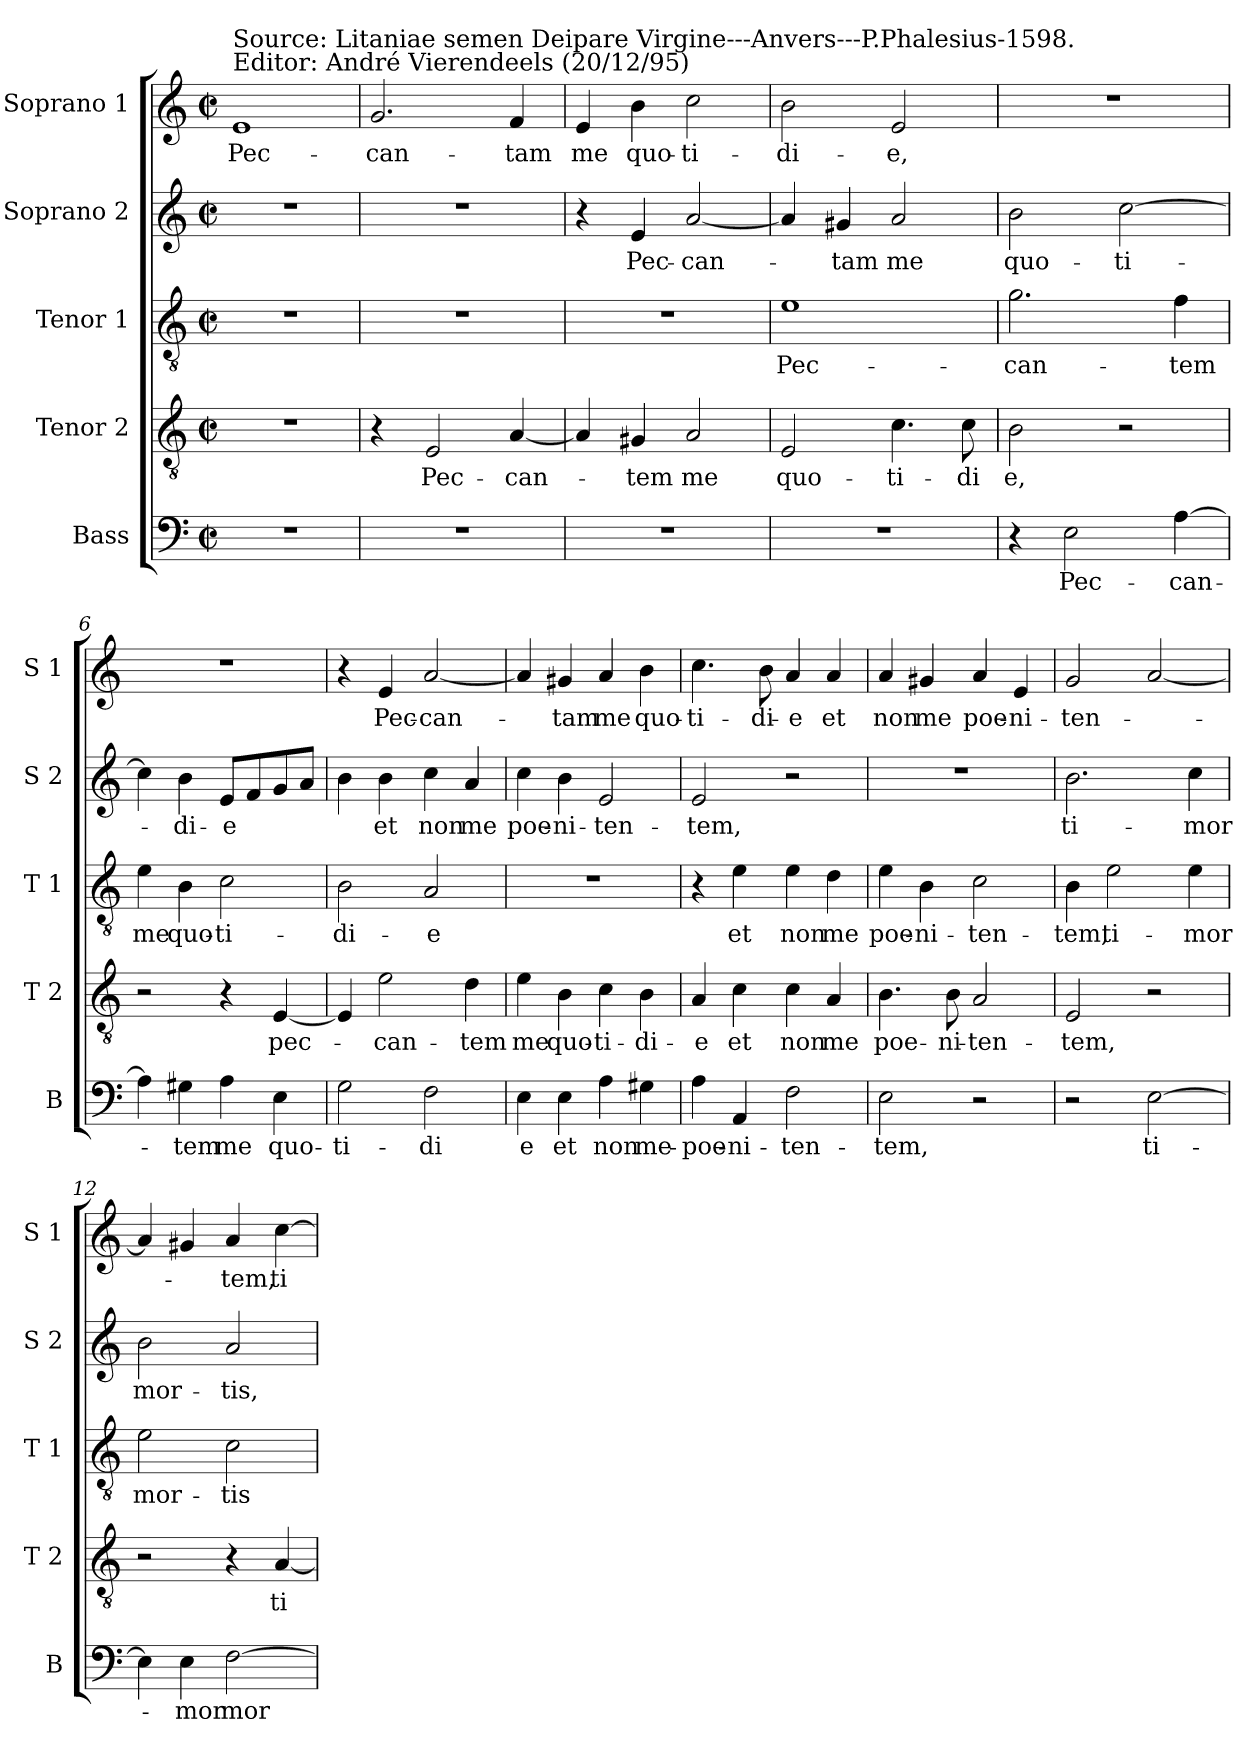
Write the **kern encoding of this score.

**kern	**text	**kern	**text	**kern	**text	**kern	**text	**kern	**text
*part5	*part5	*part4	*part4	*part3	*part3	*part2	*part2	*part1	*part1
*staff5	*staff5	*staff4	*staff4	*staff3	*staff3	*staff2	*staff2	*staff1	*staff1
*I"Bass	*	*I"Tenor 2	*	*I"Tenor 1	*	*I"Soprano 2	*	*I"Soprano 1	*
*I'B	*	*I'T 2	*	*I'T 1	*	*I'S 2	*	*I'S 1	*
*clefF4	*	*clefGv2	*	*clefGv2	*	*clefG2	*	*clefG2	*
*k[]	*	*k[]	*	*k[]	*	*k[]	*	*k[]	*
*C:	*	*C:	*	*C:	*	*C:	*	*C:	*
*M2/2	*	*M2/2	*	*M2/2	*	*M2/2	*	*M2/2	*
*met(c|)	*	*met(c|)	*	*met(c|)	*	*met(c|)	*	*met(c|)	*
=1	=1	=1	=1	=1	=1	=1	=1	=1	=1
!	!	!	!	!	!	!	!	!LO:TX:a:t=Source&colon; Litaniae semen Deipare Virgine---Anvers---P.Phalesius-1598.\nEditor&colon; André Vierendeels (20/12/95)	!
1r	.	1r	.	1r	.	1r	.	1e	Pec-
=2	=2	=2	=2	=2	=2	=2	=2	=2	=2
1r	.	4r	.	1r	.	1r	.	2.g/	-can-
.	.	2E/	Pec-	.	.	.	.	.	.
.	.	[4A/	-can-	.	.	.	.	4f/	-tam
=3	=3	=3	=3	=3	=3	=3	=3	=3	=3
1r	.	4A/]	.	1r	.	4r	.	4e/	me
.	.	4G#X/	-tem	.	.	4e/	Pec-	4b\	quo-
.	.	2A/	me	.	.	[2a/	-can-	2cc\	-ti-
=4	=4	=4	=4	=4	=4	=4	=4	=4	=4
1r	.	2E/	quo-	1e	Pec-	4a/]	.	2b\	-di-
.	.	.	.	.	.	4g#X/	-tam	.	.
.	.	4.c\	-ti-	.	.	2a/	me	2e/	-e,
.	.	8c\	-di	.	.	.	.	.	.
=5	=5	=5	=5	=5	=5	=5	=5	=5	=5
4r	.	2B\	e,	2.g\	-can-	2b\	quo-	1r	.
2E\	Pec-	.	.	.	.	.	.	.	.
.	.	2r	.	.	.	[2cc\	-ti-	.	.
[4A\	-can-	.	.	4f\	-tem	.	.	.	.
=6	=6	=6	=6	=6	=6	=6	=6	=6	=6
4A\]	.	2r	.	4e\	me	4cc\]	.	1r	.
4G#X\	-tem	.	.	4B\	quo-	4b\	-di-	.	.
4A\	me	4r	.	2c\	-ti-	8e/L	-e	.	.
.	.	.	.	.	.	8f/	.	.	.
4E\	quo-	[4E/	pec-	.	.	8g/	.	.	.
.	.	.	.	.	.	8a/J	.	.	.
=7	=7	=7	=7	=7	=7	=7	=7	=7	=7
2G\	-ti-	4E/]	.	2B\	-di-	4b\	.	4r	.
.	.	2e\	-can-	.	.	4b\	et	4e/	Pec-
2F\	-di	.	.	2A/	-e	4cc\	non	[2a/	-can-
.	.	4d\	-tem	.	.	4a/	me	.	.
!!LO:LB:g=z
=8	=8	=8	=8	=8	=8	=8	=8	=8	=8
4E\	e	4e\	me	1r	.	4cc\	poe-	4a/]	.
4E\	et	4B\	quo-	.	.	4b\	-ni-	4g#X/	-tam
4A\	non	4c\	-ti-	.	.	2e/	-ten-	4a/	me
4G#X\	me-	4B\	-di-	.	.	.	.	4b\	quo-
=9	=9	=9	=9	=9	=9	=9	=9	=9	=9
4A\	-poe-	4A/	-e	4r	.	2e/	-tem,	4.cc\	-ti-
4AA/	-ni-	4c\	et	4e\	et	.	.	.	.
.	.	.	.	.	.	.	.	8b\	-di-
2F\	-ten-	4c\	non	4e\	non	2r	.	4a/	-e
.	.	4A/	me	4d\	me	.	.	4a/	et
=10	=10	=10	=10	=10	=10	=10	=10	=10	=10
2E\	-tem,	4.B\	poe-	4e\	poe-	1r	.	4a/	non
.	.	.	.	4B\	-ni-	.	.	4g#X/	me
.	.	8B\	-ni-	.	.	.	.	.	.
2r	.	2A/	-ten-	2c\	-ten-	.	.	4a/	poe-
.	.	.	.	.	.	.	.	4e/	-ni-
=11	=11	=11	=11	=11	=11	=11	=11	=11	=11
2r	.	2E/	-tem,	4B\	-tem,	2.b\	ti-	2g/	-ten-
.	.	.	.	2e\	ti-	.	.	.	.
[2E\	ti-	2r	.	.	.	.	.	[2a/	.
.	.	.	.	4e\	-mor	4cc\	-mor	.	.
=12	=12	=12	=12	=12	=12	=12	=12	=12	=12
4E\]	.	2r	.	2e\	mor-	2b\	mor-	4a/]	.
4E\	-mor	.	.	.	.	.	.	4g#X/	.
[2F\	mor-	4r	.	2c\	-tis	2a/	-tis,	4a/	-tem,
.	.	[4A/	ti-	.	.	.	.	[4cc\	ti-
=	=	=	=	=	=	=	=	=	=
*-	*-	*-	*-	*-	*-	*-	*-	*-	*-
